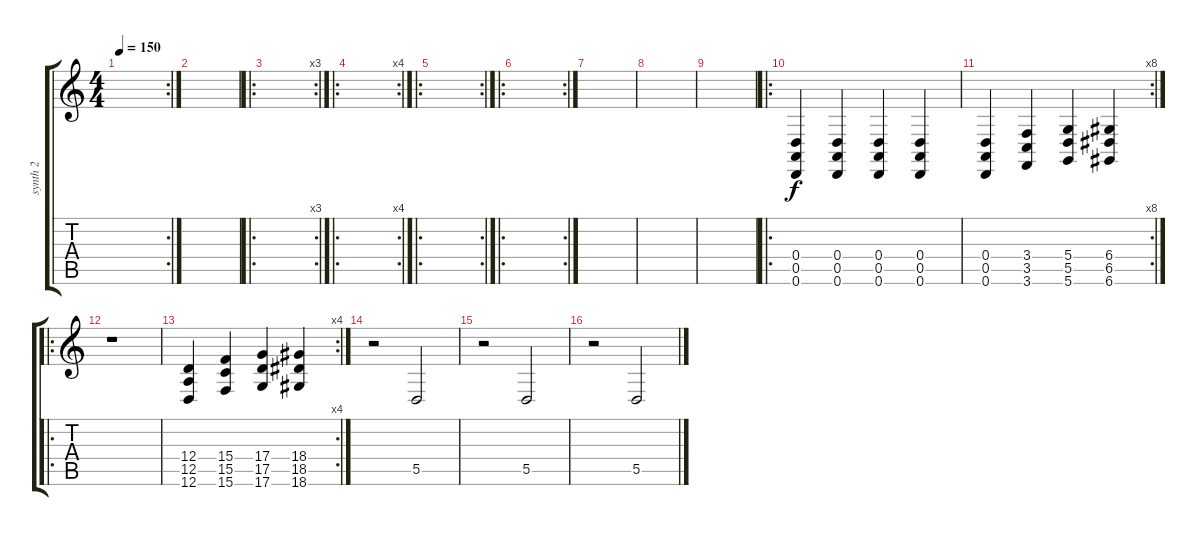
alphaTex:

\track ("synth 2" "synth 2") {instrument synthstrings2}
\staff {score tabs}
\tuning (E4 B3 G3 D3 A2 D2) {hide}
\rc 2
\ts (4 4)
\tempo 150
\clef g2
\ks c
|
|
\ro
\rc 3
|
\ro
\rc 4
|
\ro
\rc 2
|
\ro
\rc 2
|
|
|
|
\ro
(0.4 0.5 0.6).4 (0.4 0.5 0.6).4 (0.4 0.5 0.6).4 (0.4 0.5 0.6).4 |
\rc 8
(0.4 0.5 0.6).4 (3.4 3.5 3.6).4 (5.4 5.5 5.6).4 (6.4 6.5 6.6).4 |
\ro
r.1 |
\rc 4
(12.4 12.5 12.6).4 (15.4 15.5 15.6).4 (17.4 17.5 17.6).4 (18.4 18.5 18.6).4 |
r.2 5.5.2 |
r.2 5.5.2 |
r.2 5.5.2
